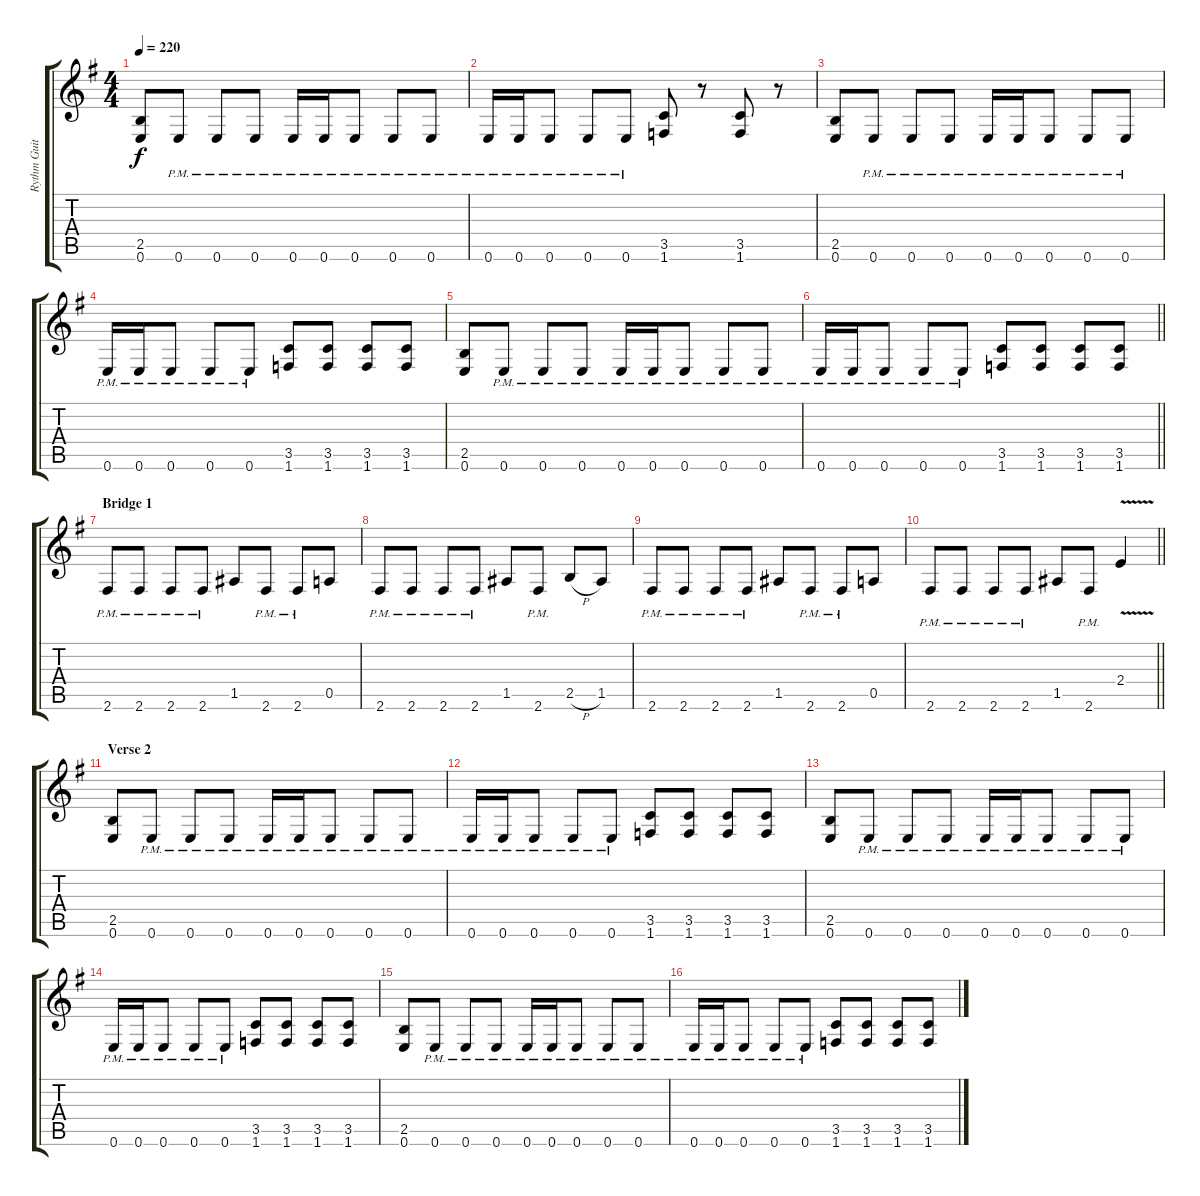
\track ("Rythm Guitar" "Rythm Guit") {instrument distortionguitar}
\staff {score tabs}
\tuning (E4 B3 G3 D3 A2 E2) {hide}
\ts (4 4)
\tempo 220
\clef g2
\ks g
(2.5 0.6).8{dy f} 0.6{pm}.8 0.6{pm}.8 0.6{pm}.8 0.6{pm}.16 0.6{pm}.16 0.6{pm}.8 0.6{pm}.8 0.6{pm}.8 |
0.6{pm}.16 0.6{pm}.16 0.6{pm}.8 0.6{pm}.8 0.6{pm}.8 (3.5 1.6).8 r.8 (3.5 1.6).8 r.8 |
(2.5 0.6).8 0.6{pm}.8 0.6{pm}.8 0.6{pm}.8 0.6{pm}.16 0.6{pm}.16 0.6{pm}.8 0.6{pm}.8 0.6{pm}.8 |
0.6{pm}.16 0.6{pm}.16 0.6{pm}.8 0.6{pm}.8 0.6{pm}.8 (3.5 1.6).8 (3.5 1.6).8 (3.5 1.6).8 (3.5 1.6).8 |
(2.5 0.6).8 0.6{pm}.8 0.6{pm}.8 0.6{pm}.8 0.6{pm}.16 0.6{pm}.16 0.6{pm}.8 0.6{pm}.8 0.6{pm}.8 |
\barLineRight lightlight
0.6{pm}.16 0.6{pm}.16 0.6{pm}.8 0.6{pm}.8 0.6{pm}.8 (3.5 1.6).8 (3.5 1.6).8 (3.5 1.6).8 (3.5 1.6).8 |
\section ("" "Bridge 1")
2.6{pm}.8 2.6{pm}.8 2.6{pm}.8 2.6{pm}.8 1.5.8 2.6{pm}.8 2.6{pm}.8 0.5.8 |
2.6{pm}.8 2.6{pm}.8 2.6{pm}.8 2.6{pm}.8 1.5.8 2.6{pm}.8 2.5{h}.8 1.5.8 |
2.6{pm}.8 2.6{pm}.8 2.6{pm}.8 2.6{pm}.8 1.5.8 2.6{pm}.8 2.6{pm}.8 0.5.8 |
\barLineRight lightlight
2.6{pm}.8 2.6{pm}.8 2.6{pm}.8 2.6{pm}.8 1.5.8 2.6{pm}.8 2.4{v}.4 |
\section ("" "Verse 2")
(2.5 0.6).8 0.6{pm}.8 0.6{pm}.8 0.6{pm}.8 0.6{pm}.16 0.6{pm}.16 0.6{pm}.8 0.6{pm}.8 0.6{pm}.8 |
0.6{pm}.16 0.6{pm}.16 0.6{pm}.8 0.6{pm}.8 0.6{pm}.8 (3.5 1.6).8 (3.5 1.6).8 (3.5 1.6).8 (3.5 1.6).8 |
(2.5 0.6).8 0.6{pm}.8 0.6{pm}.8 0.6{pm}.8 0.6{pm}.16 0.6{pm}.16 0.6{pm}.8 0.6{pm}.8 0.6{pm}.8 |
0.6{pm}.16 0.6{pm}.16 0.6{pm}.8 0.6{pm}.8 0.6{pm}.8 (3.5 1.6).8 (3.5 1.6).8 (3.5 1.6).8 (3.5 1.6).8 |
(2.5 0.6).8 0.6{pm}.8 0.6{pm}.8 0.6{pm}.8 0.6{pm}.16 0.6{pm}.16 0.6{pm}.8 0.6{pm}.8 0.6{pm}.8 |
0.6{pm}.16 0.6{pm}.16 0.6{pm}.8 0.6{pm}.8 0.6{pm}.8 (3.5 1.6).8 (3.5 1.6).8 (3.5 1.6).8 (3.5 1.6).8
